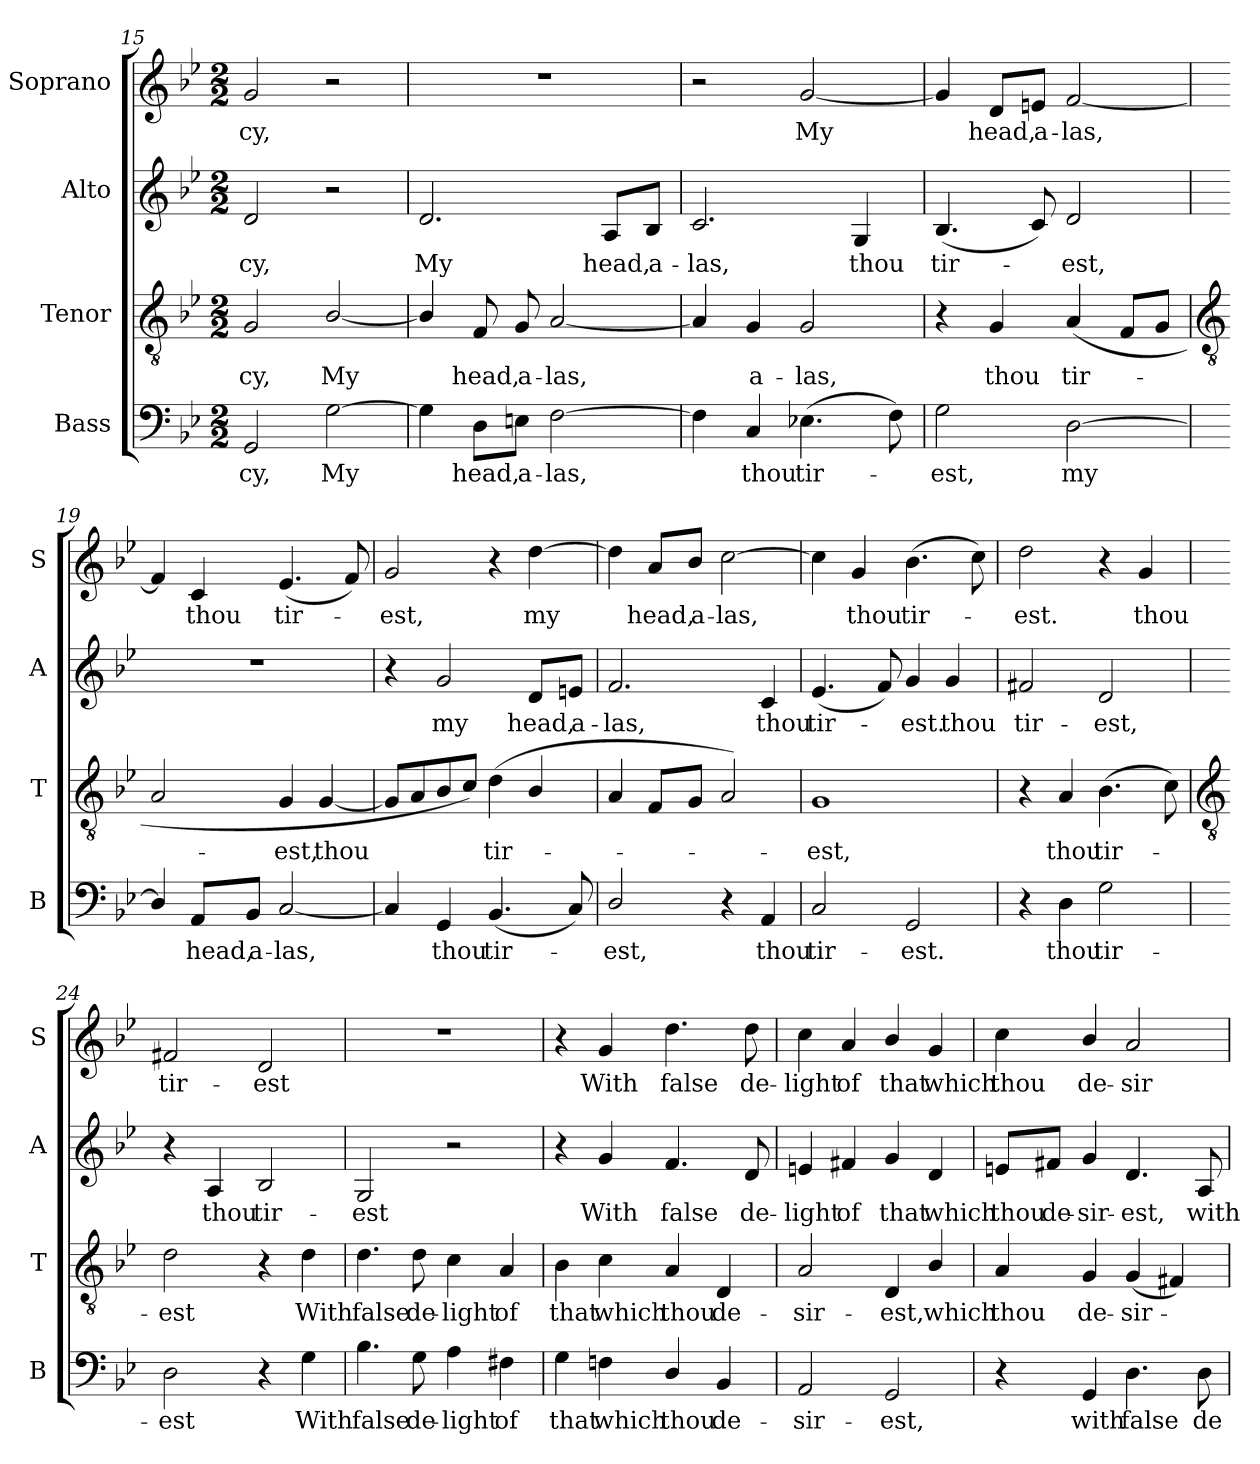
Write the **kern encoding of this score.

**kern	**text	**kern	**text	**kern	**text	**kern	**text
*part4	*part4	*part3	*part3	*part2	*part2	*part1	*part1
*staff4	*staff4	*staff3	*staff3	*staff2	*staff2	*staff1	*staff1
*I"Bass	*	*I"Tenor	*	*I"Alto	*	*I"Soprano	*
*I'B	*	*I'T	*	*I'A	*	*I'S	*
*clefF4	*	*clefGv2	*	*clefG2	*	*clefG2	*
*k[b-e-]	*	*k[b-e-]	*	*k[b-e-]	*	*k[b-e-]	*
*B-:	*	*B-:	*	*B-:	*	*B-:	*
*M2/2	*	*M2/2	*	*M2/2	*	*M2/2	*
=15	=15	=15	=15	=15	=15	=15	=15
!	!LO:LY:b	!	!LO:LY:b	!	!LO:LY:b	!	!LO:LY:b
2GG	cy,	2G	-cy,	2d	cy,	2g	cy,
!	!LO:LY:b	!	!LO:LY:b	!	!	!	!
[2G	My	[2B-/	My	2r	.	2r	.
=16	=16	=16	=16	=16	=16	=16	=16
!	!	!	!	!	!LO:LY:b	!	!
4G]	.	4B-/]	.	2.d	My	1r	.
!	!LO:LY:b	!	!LO:LY:b	!	!	!	!
8D\L	head,	8F	head,	.	.	.	.
!	!LO:LY:b	!	!LO:LY:b	!	!	!	!
8En\J	a-	8G	a-	.	.	.	.
!	!LO:LY:b	!	!LO:LY:b	!	!	!	!
[2F	-las,	[2A/	-las,	.	.	.	.
!	!	!	!	!	!LO:LY:b	!	!
.	.	.	.	8A/L	head,	.	.
!	!	!	!	!	!LO:LY:b	!	!
.	.	.	.	8B-/J	a-	.	.
=17	=17	=17	=17	=17	=17	=17	=17
!	!	!	!	!	!LO:LY:b	!	!
4F]	.	4A/]	.	2.c	-las,	2r	.
!	!LO:LY:b	!	!LO:LY:b	!	!	!	!
4C	thou	4G	a-	.	.	.	.
!	!LO:LY:b	!	!LO:LY:b	!	!	!	!LO:LY:b
(>4.E-X	tir-	2G	-las,	.	.	[2g	My
!	!	!	!	!	!LO:LY:b	!	!
.	.	.	.	4G	thou	.	.
8F)	.	.	.	.	.	.	.
=18	=18	=18	=18	=18	=18	=18	=18
!	!LO:LY:b	!	!	!	!LO:LY:b	!	!
2G	est,	4r	.	(<4.B-	tir-	4g]	.
!	!	!	!LO:LY:b	!	!	!	!LO:LY:b
.	.	4G	thou	.	.	8d/L	head,
!	!	!	!	!	!	!	!LO:LY:b
.	.	.	.	8c)	.	8en/J	a-
!	!LO:LY:b	!	!LO:LY:b	!	!LO:LY:b	!	!LO:LY:b
[2D\	my	(<4A/	tir-	2d	est,	[2f	-las,
.	.	8FL	.	.	.	.	.
.	.	8GJ	.	.	.	.	.
!!LO:LB:g=z
=19	=19	=19	=19	=19	=19	=19	=19
*	*	*clefGv2	*	*	*	*	*
!	!LO:LY:b	!	!	!	!	!	!
4D/]	.	2A/	.	1r	.	4f]	.
!	!LO:LY:b	!	!	!	!	!	!LO:LY:b
8AA/L	head,	.	.	.	.	4c	thou
!	!LO:LY:b	!	!	!	!	!	!
8BB-/J	a-	.	.	.	.	.	.
!	!LO:LY:b	!	!LO:LY:b	!	!	!	!LO:LY:b
[2C/	-las,	4G	est,	.	.	(<4.e-	tir-
!	!	!	!LO:LY:b	!	!	!	!
.	.	[4G	thou	.	.	.	.
.	.	.	.	.	.	8f)	.
=20	=20	=20	=20	=20	=20	=20	=20
!	!	!	!	!	!	!	!LO:LY:b
4C/]	.	8GL]	.	4r	.	2g	est,
.	.	8A	.	.	.	.	.
!	!LO:LY:b	!	!	!	!LO:LY:b	!	!
4GG	thou	8B-	.	2g	my	.	.
.	.	8cJ)	.	.	.	.	.
!	!LO:LY:b	!	!LO:LY:b	!	!	!	!
(<4.BB-	tir-	(<4d	tir-	.	.	4r	.
!	!	!	!	!	!LO:LY:b	!	!LO:LY:b
.	.	4B-/	.	8d/L	head,	[4dd	my
!	!	!	!	!	!LO:LY:b	!	!
8C)	.	.	.	8en/J	a-	.	.
=21	=21	=21	=21	=21	=21	=21	=21
!	!LO:LY:b	!	!	!	!LO:LY:b	!	!
2D/	est,	4A/	.	2.f	-las,	4dd]	.
!	!	!	!	!	!	!	!LO:LY:b
.	.	8FL	.	.	.	8a/L	head,
!	!	!	!	!	!	!	!LO:LY:b
.	.	8GJ	.	.	.	8b-/J	a-
!	!	!	!	!	!	!	!LO:LY:b
4r	.	2A/)	.	.	.	[2cc	-las,
!	!LO:LY:b	!	!	!	!LO:LY:b	!	!
4AA	thou	.	.	4c	thou	.	.
=22	=22	=22	=22	=22	=22	=22	=22
!	!LO:LY:b	!	!LO:LY:b	!	!LO:LY:b	!	!
2C/	tir-	1G	est,	(<4.e-	tir-	4cc]	.
!	!	!	!	!	!	!	!LO:LY:b
.	.	.	.	.	.	4g	thou
.	.	.	.	8f)	.	.	.
!	!LO:LY:b	!	!	!	!LO:LY:b	!	!LO:LY:b
2GG	-est.	.	.	4g	est.	(>4.b-	tir-
!	!	!	!	!	!LO:LY:b	!	!
.	.	.	.	4g	thou	.	.
.	.	.	.	.	.	8cc)	.
=23	=23	=23	=23	=23	=23	=23	=23
!	!	!	!	!	!LO:LY:b	!	!LO:LY:b
4r	.	4r	.	2f#X	tir-	2dd	est.
!	!LO:LY:b	!	!LO:LY:b	!	!	!	!
4D	thou	4A	thou	.	.	.	.
!	!LO:LY:b	!	!LO:LY:b	!	!LO:LY:b	!	!
2G	tir-	(>4.B-	tir-	2d	-est,	4r	.
!	!	!	!	!	!	!	!LO:LY:b
.	.	.	.	.	.	4g	thou
.	.	8c)	.	.	.	.	.
!!LO:LB:g=z
=24	=24	=24	=24	=24	=24	=24	=24
*	*	*clefGv2	*	*	*	*	*
!	!LO:LY:b	!	!LO:LY:b	!	!	!	!LO:LY:b
2D	-est	2d	est	4r	.	2f#X	tir-
!	!	!	!	!	!LO:LY:b	!	!
.	.	.	.	4A	thou	.	.
!	!	!	!	!	!LO:LY:b	!	!LO:LY:b
4r	.	4r	.	2B-/	tir-	2d	-est
!	!LO:LY:b	!	!LO:LY:b	!	!	!	!
4G	With	4d	With	.	.	.	.
=25	=25	=25	=25	=25	=25	=25	=25
!	!LO:LY:b	!	!LO:LY:b	!	!LO:LY:b	!	!
4.B-	false	4.d	false	2G	-est	1r	.
!	!LO:LY:b	!	!LO:LY:b	!	!	!	!
8G	de-	8d	de-	.	.	.	.
!	!LO:LY:b	!	!LO:LY:b	!	!	!	!
4A	-light	4c	-light	2r	.	.	.
!	!LO:LY:b	!	!LO:LY:b	!	!	!	!
4F#X	of	4A	of	.	.	.	.
=26	=26	=26	=26	=26	=26	=26	=26
!	!LO:LY:b	!	!LO:LY:b	!	!	!	!
4G	that	4B-	that	4r	.	4r	.
!	!LO:LY:b	!	!LO:LY:b	!	!LO:LY:b	!	!LO:LY:b
4Fn	which	4c	which	4g	With	4g/	With
!	!LO:LY:b	!	!LO:LY:b	!	!LO:LY:b	!	!LO:LY:b
4D/	thou	4A/	thou	4.f	false	4.dd	false
!	!LO:LY:b	!	!LO:LY:b	!	!	!	!
4BB-	de-	4D	de-	.	.	.	.
!	!	!	!	!	!LO:LY:b	!	!LO:LY:b
.	.	.	.	8d	de-	8dd	de-
=27	=27	=27	=27	=27	=27	=27	=27
!	!LO:LY:b	!	!LO:LY:b	!	!LO:LY:b	!	!LO:LY:b
2AA	-sir-	2A/	-sir-	4en	-light	4cc	-light
!	!	!	!	!	!LO:LY:b	!	!LO:LY:b
.	.	.	.	4f#X	of	4a	of
!	!LO:LY:b	!	!LO:LY:b	!	!LO:LY:b	!	!LO:LY:b
2GG	-est,	4D	-est,	4g	that	4b-/	that
!	!	!	!LO:LY:b	!	!LO:LY:b	!	!LO:LY:b
.	.	4B-/	which	4d	which	4g	which
=28	=28	=28	=28	=28	=28	=28	=28
!	!	!	!LO:LY:b	!	!LO:LY:b	!	!LO:LY:b
4r	.	4A/	thou	8en/L	thou	4cc	thou
!	!	!	!	!	!LO:LY:b	!	!
.	.	.	.	8f#X/J	de-	.	.
!	!LO:LY:b	!	!LO:LY:b	!	!LO:LY:b	!	!LO:LY:b
4GG	with	4G	de-	4g	-sir-	4b-/	de-
!	!LO:LY:b	!	!LO:LY:b	!	!LO:LY:b	!	!LO:LY:b
4.D	false	(<4G	-sir-	4.d	-est,	2a/	-sir-
.	.	4F#X)	.	.	.	.	.
!	!LO:LY:b	!	!	!	!LO:LY:b	!	!
8D	de-	.	.	8A	with	.	.
=	=	=	=	=	=	=	=
*-	*-	*-	*-	*-	*-	*-	*-
